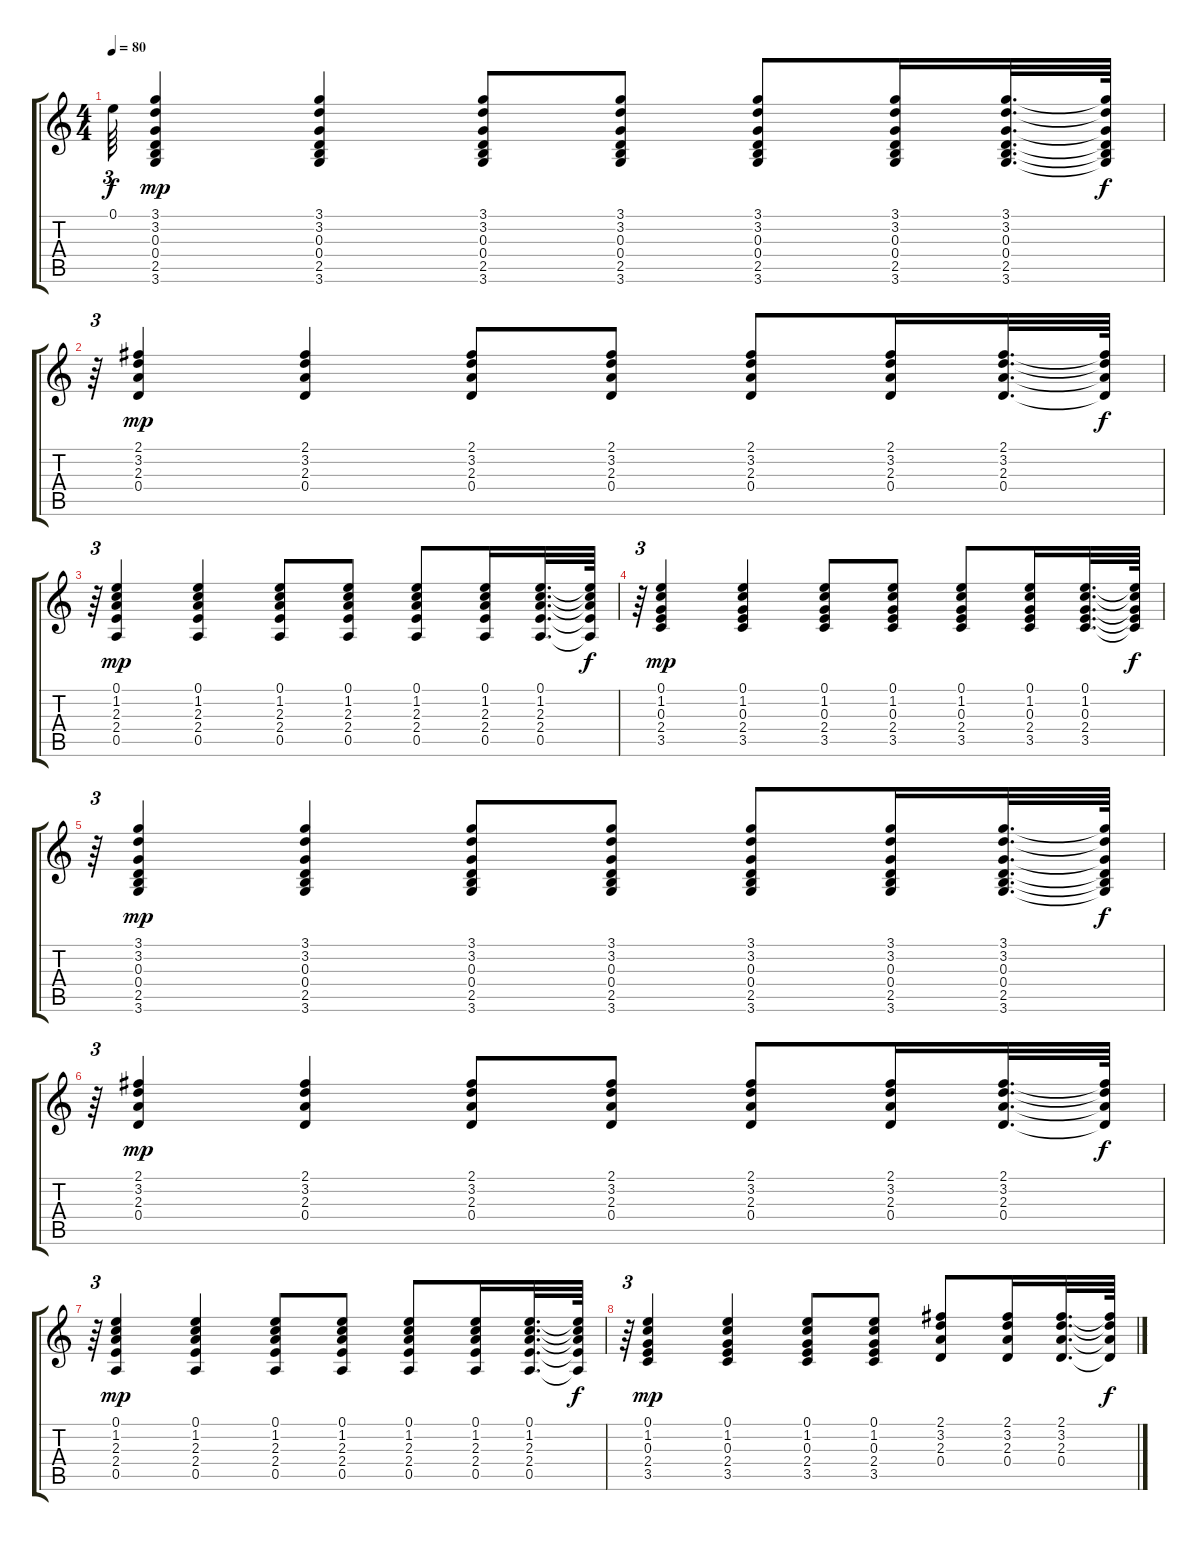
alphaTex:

\track "" {instrument acousticguitarsteel bank 1}
\staff {score tabs}
\tuning (E4 B3 G3 D3 A2 E2) {hide}
\ts (4 4)
\tempo 80
\clef g2
\ks c
0.1{t}.64{tu (3 2) dy f} (3.1 3.2 0.3 0.4 2.5 3.6).4{dy mp} (3.1 3.2 0.3 0.4 2.5 3.6).4 (3.1 3.2 0.3 0.4 2.5 3.6).8 (3.1 3.2 0.3 0.4 2.5 3.6).8 (3.1 3.2 0.3 0.4 2.5 3.6).8 (3.1 3.2 0.3 0.4 2.5 3.6).16 (3.1 3.2 0.3 0.4 2.5 3.6).32{d} (3.1{t} 3.2{t} 0.3{t} 0.4{t} 2.5{t} 3.6{t}).64{dy f} |
r.64{tu (3 2)} (2.1 3.2 2.3 0.4).4{dy mp} (2.1 3.2 2.3 0.4).4 (2.1 3.2 2.3 0.4).8 (2.1 3.2 2.3 0.4).8 (2.1 3.2 2.3 0.4).8 (2.1 3.2 2.3 0.4).16 (2.1 3.2 2.3 0.4).32{d} (2.1{t} 3.2{t} 2.3{t} 0.4{t}).64{dy f} |
r.64{tu (3 2)} (0.1 1.2 2.3 2.4 0.5).4{dy mp} (0.1 1.2 2.3 2.4 0.5).4 (0.1 1.2 2.3 2.4 0.5).8 (0.1 1.2 2.3 2.4 0.5).8 (0.1 1.2 2.3 2.4 0.5).8 (0.1 1.2 2.3 2.4 0.5).16 (0.1 1.2 2.3 2.4 0.5).32{d} (0.1{t} 1.2{t} 2.3{t} 2.4{t} 0.5{t}).64{dy f} |
r.64{tu (3 2)} (0.1 1.2 0.3 2.4 3.5).4{dy mp} (0.1 1.2 0.3 2.4 3.5).4 (0.1 1.2 0.3 2.4 3.5).8 (0.1 1.2 0.3 2.4 3.5).8 (0.1 1.2 0.3 2.4 3.5).8 (0.1 1.2 0.3 2.4 3.5).16 (0.1 1.2 0.3 2.4 3.5).32{d} (0.1{t} 1.2{t} 0.3{t} 2.4{t} 3.5{t}).64{dy f} |
r.64{tu (3 2)} (3.1 3.2 0.3 0.4 2.5 3.6).4{dy mp} (3.1 3.2 0.3 0.4 2.5 3.6).4 (3.1 3.2 0.3 0.4 2.5 3.6).8 (3.1 3.2 0.3 0.4 2.5 3.6).8 (3.1 3.2 0.3 0.4 2.5 3.6).8 (3.1 3.2 0.3 0.4 2.5 3.6).16 (3.1 3.2 0.3 0.4 2.5 3.6).32{d} (3.1{t} 3.2{t} 0.3{t} 0.4{t} 2.5{t} 3.6{t}).64{dy f} |
r.64{tu (3 2)} (2.1 3.2 2.3 0.4).4{dy mp} (2.1 3.2 2.3 0.4).4 (2.1 3.2 2.3 0.4).8 (2.1 3.2 2.3 0.4).8 (2.1 3.2 2.3 0.4).8 (2.1 3.2 2.3 0.4).16 (2.1 3.2 2.3 0.4).32{d} (2.1{t} 3.2{t} 2.3{t} 0.4{t}).64{dy f} |
r.64{tu (3 2)} (0.1 1.2 2.3 2.4 0.5).4{dy mp} (0.1 1.2 2.3 2.4 0.5).4 (0.1 1.2 2.3 2.4 0.5).8 (0.1 1.2 2.3 2.4 0.5).8 (0.1 1.2 2.3 2.4 0.5).8 (0.1 1.2 2.3 2.4 0.5).16 (0.1 1.2 2.3 2.4 0.5).32{d} (0.1{t} 1.2{t} 2.3{t} 2.4{t} 0.5{t}).64{dy f} |
r.64{tu (3 2)} (0.1 1.2 0.3 2.4 3.5).4{dy mp} (0.1 1.2 0.3 2.4 3.5).4 (0.1 1.2 0.3 2.4 3.5).8 (0.1 1.2 0.3 2.4 3.5).8 (2.1 3.2 2.3 0.4).8 (2.1 3.2 2.3 0.4).16 (2.1 3.2 2.3 0.4).32{d} (2.1{t} 3.2{t} 2.3{t} 0.4{t}).64{dy f}
